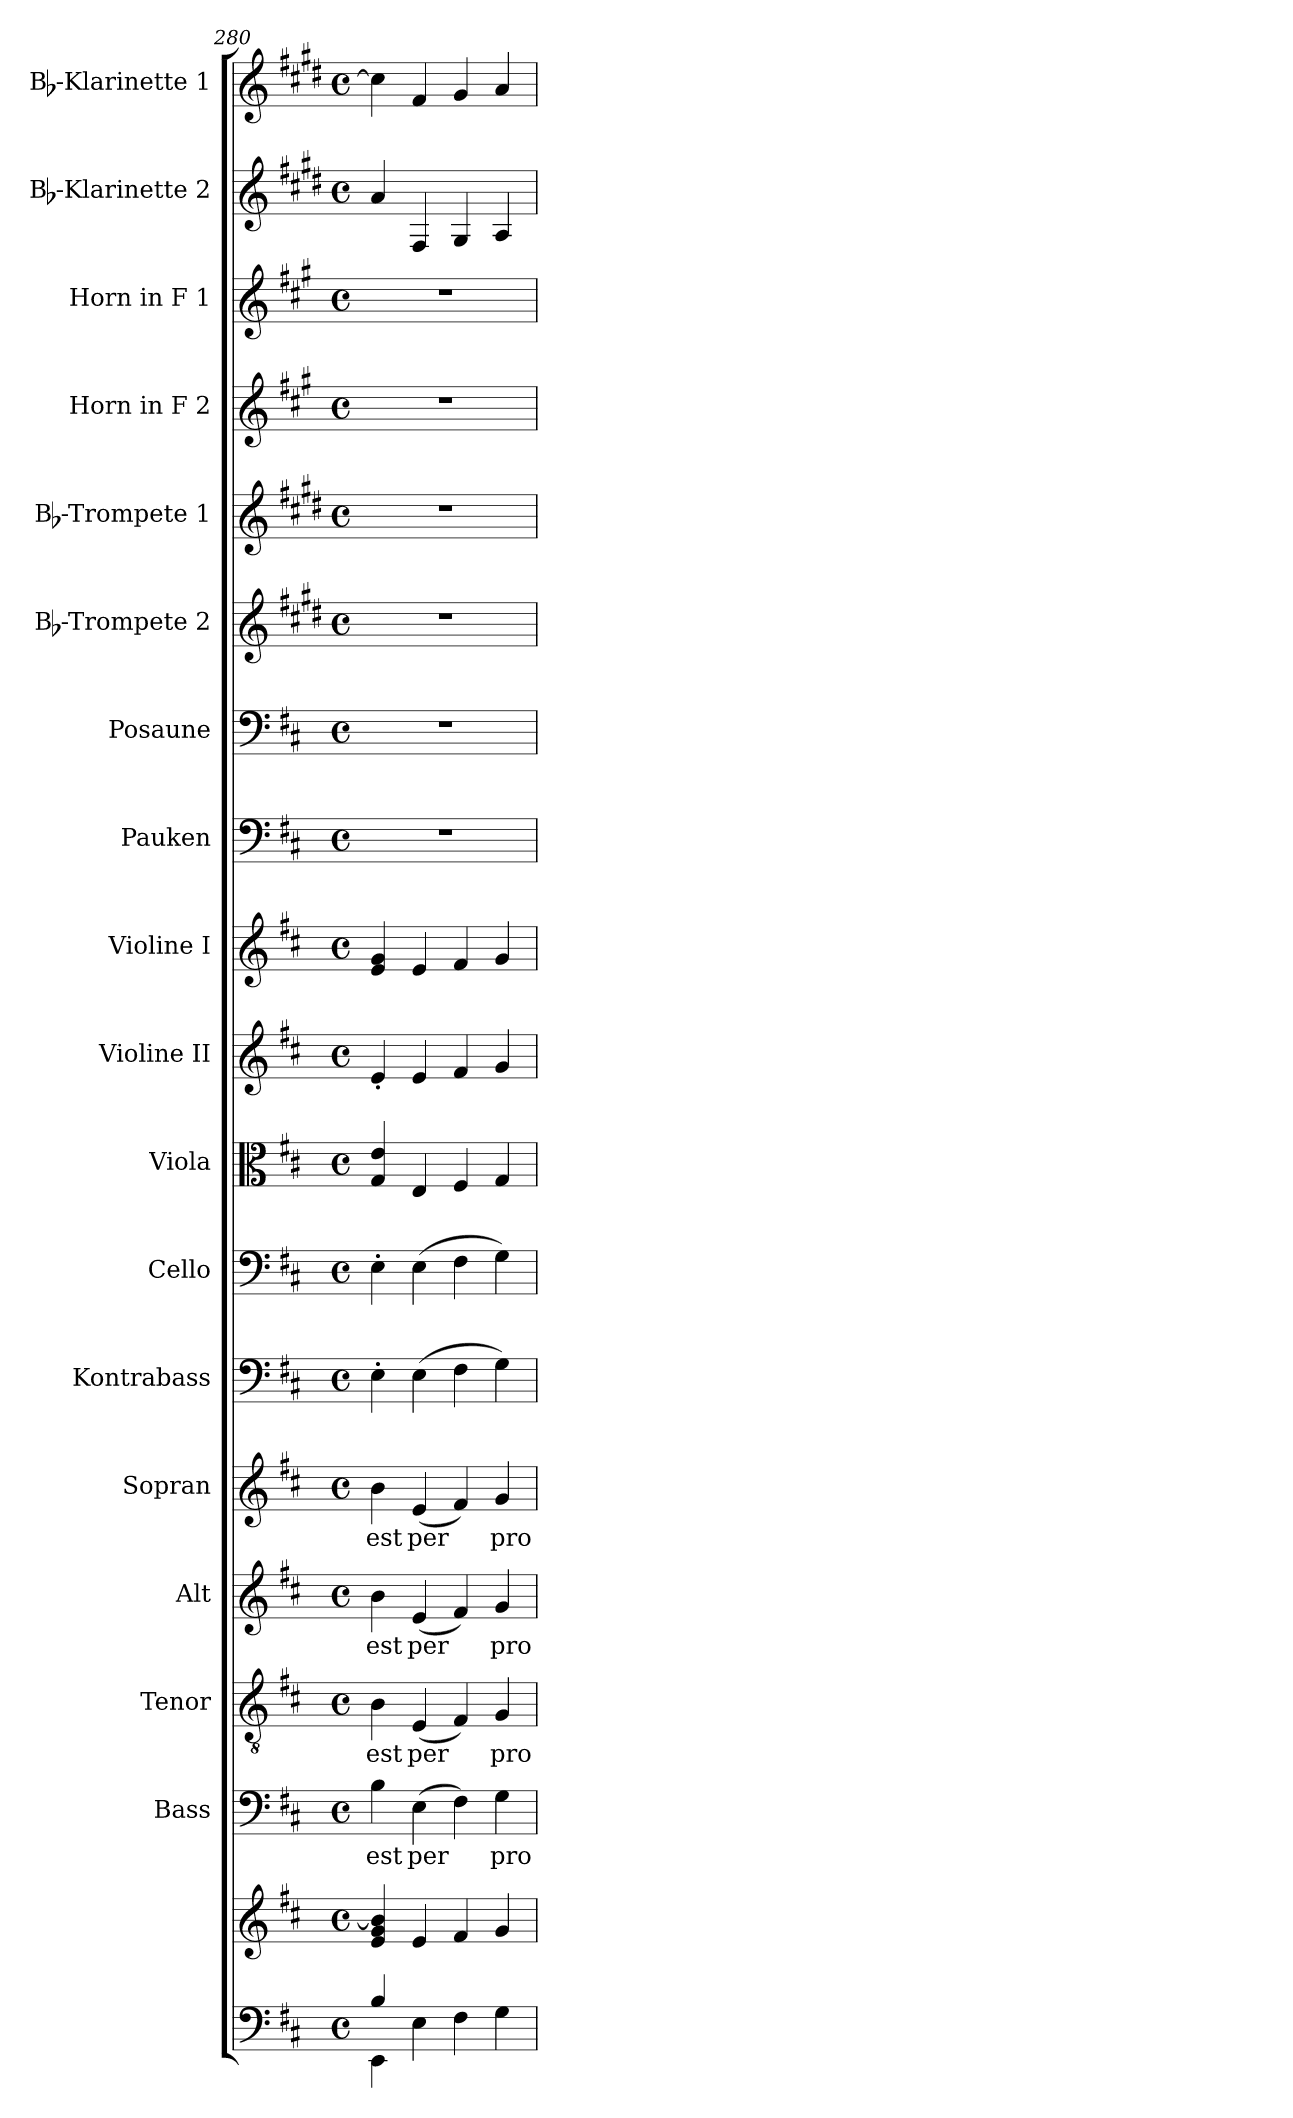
**kern	**kern	**kern	**text	**kern	**text	**kern	**text	**kern	**text	**kern	**kern	**kern	**kern	**kern	**kern	**kern	**kern	**kern	**kern	**kern	**kern	**kern
*part18	*part18	*part17	*part17	*part16	*part16	*part15	*part15	*part14	*part14	*part13	*part12	*part11	*part10	*part9	*part8	*part7	*part6	*part5	*part4	*part3	*part2	*part1
*staff19	*staff18	*staff17	*staff17	*staff16	*staff16	*staff15	*staff15	*staff14	*staff14	*staff13	*staff12	*staff11	*staff10	*staff9	*staff8	*staff7	*staff6	*staff5	*staff4	*staff3	*staff2	*staff1
*	*	*I"Bass	*	*I"Tenor	*	*I"Alt	*	*I"Sopran	*	*I"Kontrabass	*I"Cello	*I"Viola	*I"Violine II	*I"Violine I	*I"Pauken	*I"Posaune	*I"Bb-Trompete 2	*I"Bb-Trompete 1	*I"Horn in F 2	*I"Horn in F 1	*I"Bb-Klarinette 2	*I"Bb-Klarinette 1
*	*	*I'B.	*	*I'T.	*	*I'A.	*	*I'S.	*	*I'Kb.	*	*I'Vla.	*I'Vl. II	*I'Vl. I	*I'Pk.	*I'Pos.	*I'Bb Trp. 2	*I'Bb Trp. 1	*	*	*I'Bb Kl. 2	*I'Bb Kl. 1
*clefF4	*clefG2	*clefF4	*	*clefGv2	*	*clefG2	*	*clefG2	*	*clefF4	*clefF4	*clefC3	*clefG2	*clefG2	*clefF4	*clefF4	*clefG2	*clefG2	*clefG2	*clefG2	*clefG2	*clefG2
*	*	*	*	*	*	*	*	*	*	*ITrd7c12	*	*	*	*	*	*	*ITrd1c2	*ITrd1c2	*ITrd4c7	*ITrd4c7	*ITrd1c2	*ITrd1c2
*k[f#c#]	*k[f#c#]	*k[f#c#]	*	*k[f#c#]	*	*k[f#c#]	*	*k[f#c#]	*	*k[f#c#]	*k[f#c#]	*k[f#c#]	*k[f#c#]	*k[f#c#]	*k[f#c#]	*k[f#c#]	*k[f#c#]	*k[f#c#]	*k[f#c#]	*k[f#c#]	*k[f#c#]	*k[f#c#]
*D:	*D:	*D:	*	*D:	*	*D:	*	*D:	*	*D:	*D:	*D:	*D:	*D:	*D:	*D:	*D:	*D:	*D:	*D:	*D:	*D:
*M4/4	*M4/4	*M4/4	*	*M4/4	*	*M4/4	*	*M4/4	*	*M4/4	*M4/4	*M4/4	*M4/4	*M4/4	*M4/4	*M4/4	*M4/4	*M4/4	*M4/4	*M4/4	*M4/4	*M4/4
*met(c)	*met(c)	*met(c)	*	*met(c)	*	*met(c)	*	*met(c)	*	*met(c)	*met(c)	*met(c)	*met(c)	*met(c)	*met(c)	*met(c)	*met(c)	*met(c)	*met(c)	*met(c)	*met(c)	*met(c)
=280	=280	=280	=280	=280	=280	=280	=280	=280	=280	=280	=280	=280	=280	=280	=280	=280	=280	=280	=280	=280	=280	=280
*^	*	*	*	*	*	*	*	*	*	*	*	*	*	*	*	*	*	*	*	*	*	*
!	!	!	!	!LO:LY:b	!	!LO:LY:b	!	!LO:LY:b	!	!LO:LY:b	!	!	!	!	!	!	!	!	!	!	!	!	!
4B/	4EE\	4e/ 4g/ 4b/]	4B\	est	4B\	est	4b\	est	4b\	est	4EE'>\	4E'>\	4G/ 4e/	4e'</	4e/ 4g/	1r	1r	1r	1r	1r	1r	4g/	4b\]
!	!	!	!	!LO:LY:b	!	!LO:LY:b	!	!LO:LY:b	!	!LO:LY:b	!	!	!	!	!	!	!	!	!	!	!	!	!
2.ryy	4E\	4e/	(>4E\	per	(<4E/	per	(<4e/	per	(<4e/	per	(>4EE\	(>4E\	4E/	4e/	4e/	.	.	.	.	.	.	4E/	4e/
.	4F#\	4f#/	4F#\)	.	4F#/)	.	4f#/)	.	4f#/)	.	4FF#\	4F#\	4F#/	4f#/	4f#/	.	.	.	.	.	.	4F#/	4f#/
!	!	!	!	!LO:LY:b	!	!LO:LY:b	!	!LO:LY:b	!	!LO:LY:b	!	!	!	!	!	!	!	!	!	!	!	!	!
.	4G\	4g/	4G\	pro-	4G/	pro-	4g/	pro-	4g/	pro-	4GG\)	4G\)	4G/	4g/	4g/	.	.	.	.	.	.	4G/	4g/
*v	*v	*	*	*	*	*	*	*	*	*	*	*	*	*	*	*	*	*	*	*	*	*	*
=	=	=	=	=	=	=	=	=	=	=	=	=	=	=	=	=	=	=	=	=	=	=
*-	*-	*-	*-	*-	*-	*-	*-	*-	*-	*-	*-	*-	*-	*-	*-	*-	*-	*-	*-	*-	*-	*-
